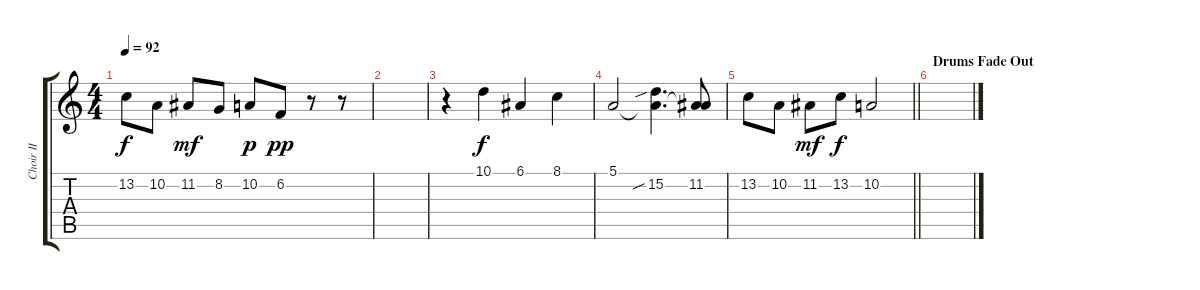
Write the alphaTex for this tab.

\track ("Choir II" "Choir II") {instrument voiceoohs}
\staff {score tabs}
\tuning (E4 B3 G3 D3 A2 E2) {hide}
\ts (4 4)
\tempo 92
\clef g2
\ks c
13.2.8{dy f} 10.2.8 11.2.8{dy mf} 8.2.8 10.2.8{dy p} 6.2.8{dy pp} r.8 r.8 |
|
r.4 10.1.4{dy f} 6.1.4 8.1.4 |
5.1.2 (5.1{t} 15.2{sib}).4{d} (5.1{t} 11.2).8 |
\barLineRight lightlight
13.2.8 10.2.8 11.2.8{dy mf} 13.2.8{dy f} 10.2.2 |
\section ("" "Drums Fade Out")
